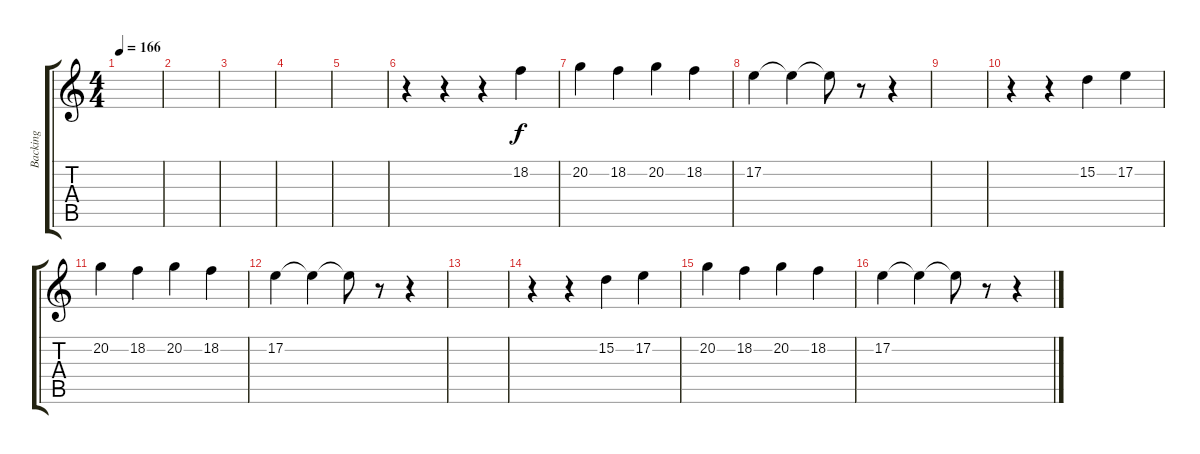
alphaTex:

\track ("Backing" "Backing") {instrument lead6voice}
\staff {score tabs}
\tuning (E4 B3 G3 D3 A2 E2) {hide}
\ts (4 4)
\tempo 166
\clef g2
\ks c
|
|
|
|
|
r.4 r.4 r.4 18.2.4 |
20.2.4 18.2.4 20.2.4 18.2.4 |
17.2.4 17.2{t}.4 17.2{t}.8 r.8 r.4 |
|
r.4 r.4 15.2.4 17.2.4 |
20.2.4 18.2.4 20.2.4 18.2.4 |
17.2.4 17.2{t}.4 17.2{t}.8 r.8 r.4 |
|
r.4 r.4 15.2.4 17.2.4 |
20.2.4 18.2.4 20.2.4 18.2.4 |
17.2.4 17.2{t}.4 17.2{t}.8 r.8 r.4
